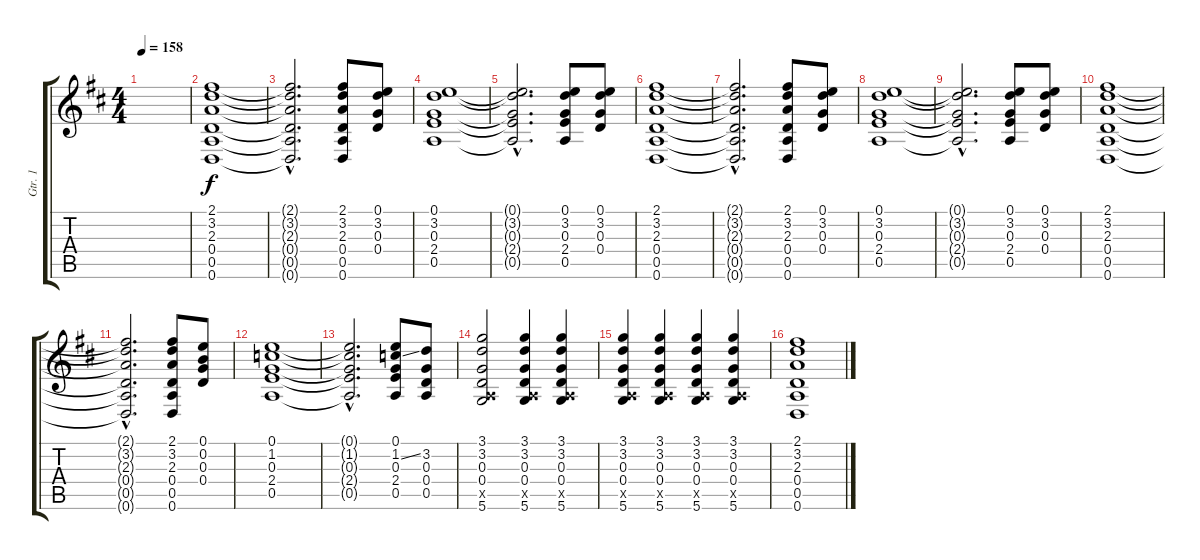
\track ("Gtr. 1" "Gtr. 1") {instrument distortionguitar}
\staff {score tabs}
\tuning (E4 B3 G3 D3 A2 D2) {hide}
\ts (4 4)
\tempo 158
\clef g2
\ks d
|
(2.1 3.2 2.3 0.4 0.5 0.6).1 |
(2.1{hac t} 3.2{hac t} 2.3{hac t} 0.4{hac t} 0.5{hac t} 0.6{hac t}).2{d} (2.1 3.2 2.3 0.4 0.5 0.6).8 (0.1 3.2 0.3 0.4).8 |
(0.1 3.2 0.3 2.4 0.5).1 |
(0.1{hac t} 3.2{hac t} 0.3{hac t} 2.4{hac t} 0.5{hac t}).2{d} (0.1 3.2 0.3 2.4 0.5).8 (0.1 3.2 0.3 0.4).8 |
(2.1 3.2 2.3 0.4 0.5 0.6).1 |
(2.1{hac t} 3.2{hac t} 2.3{hac t} 0.4{hac t} 0.5{hac t} 0.6{hac t}).2{d} (2.1 3.2 2.3 0.4 0.5 0.6).8 (0.1 3.2 0.3 0.4).8 |
(0.1 3.2 0.3 2.4 0.5).1 |
(0.1{hac t} 3.2{hac t} 0.3{hac t} 2.4{hac t} 0.5{hac t}).2{d} (0.1 3.2 0.3 2.4 0.5).8 (0.1 3.2 0.3 0.4).8 |
(2.1 3.2 2.3 0.4 0.5 0.6).1 |
(2.1{hac t} 3.2{hac t} 2.3{hac t} 0.4{hac t} 0.5{hac t} 0.6{hac t}).2{d} (2.1 3.2 2.3 0.4 0.5 0.6).8 (0.1 0.2 0.3 0.4).8 |
(0.1 1.2 0.3 2.4 0.5).1 |
(0.1{hac t} 1.2{hac t} 0.3{hac t} 2.4{hac t} 0.5{hac t}).2{d} (0.1 1.2{ss} 0.3 2.4 0.5).8 (3.2 0.3 0.4 0.5).8 |
(3.1 3.2 0.3 0.4 0.5{x} 5.6).2 (3.1 3.2 0.3 0.4 0.5{x} 5.6).4 (3.1 3.2 0.3 0.4 0.5{x} 5.6).4 |
(3.1 3.2 0.3 0.4 0.5{x} 5.6).4 (3.1 3.2 0.3 0.4 0.5{x} 5.6).4 (3.1 3.2 0.3 0.4 0.5{x} 5.6).4 (3.1 3.2 0.3 0.4 0.5{x} 5.6).4 |
(2.1 3.2 2.3 0.4 0.5 0.6).1
